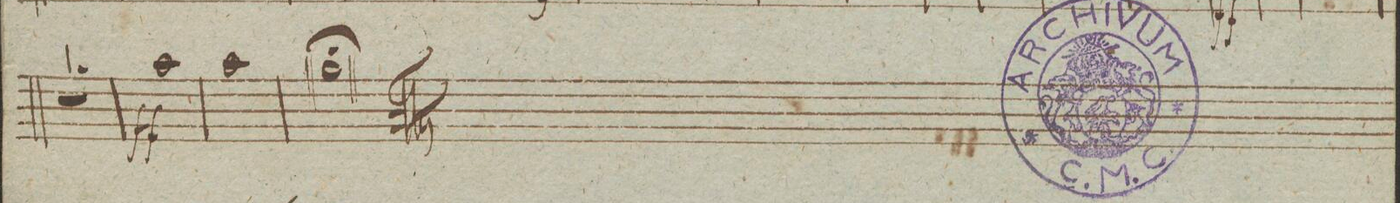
**kern	**dynam
*I"Flauto 2do	*
*clefG2	*
*k[]	*
*met(c|)	*
*M4/4	*
1r	.
=242	=242
1aa\	ff
=243	=243
1aa\	.
=244	=244
0gg\;	.
==	==
*-	*-
